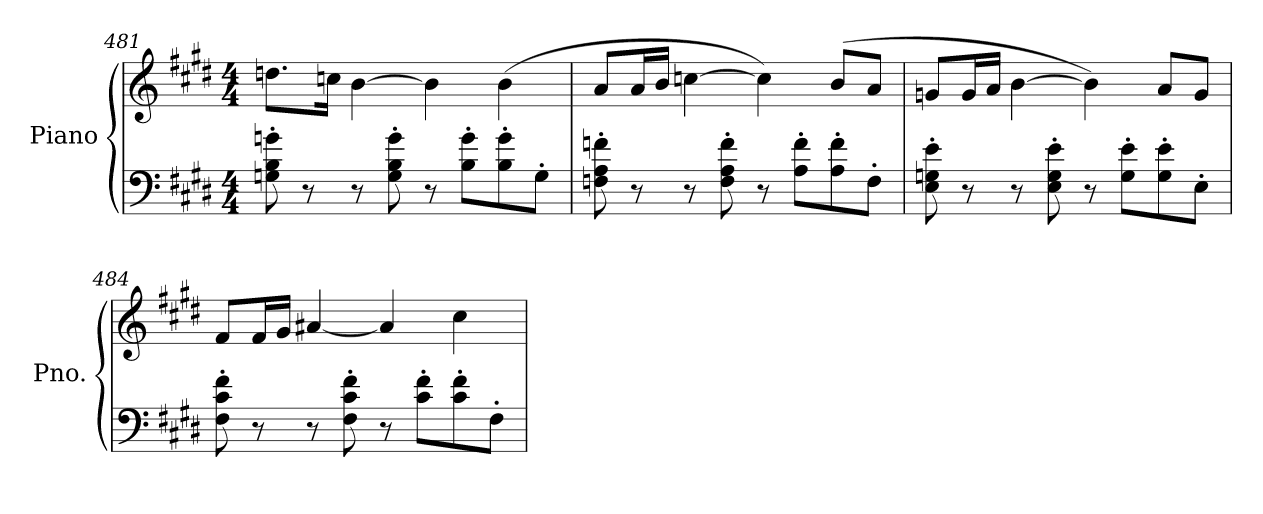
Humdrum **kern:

**kern	**kern
*part1	*part1
*staff2	*staff1
*I"Piano	*
*I'Pno.	*
*clefF4	*clefG2
*k[f#c#g#d#]	*k[f#c#g#d#]
*M4/4	*M4/4
=481	=481
8Gn\' 8B\' 8gn\'	8.ddn\L
8r	.
.	16ccn\Jk
8r	[4b\
8G\' 8B\' 8g\'	.
8r	4b\]
8B\' 8g\'L	.
8B\' 8g\'	(4b\
8G'\J	.
!!LO:LB:g=z
=482	=482
8Fn\' 8A\' 8fn\'	8a/L
8r	16a/L
.	16b/JJ
8r	[4ccn\
8F\' 8A\' 8f\'	.
8r	4cc\])
8A\' 8f\'L	.
8A\' 8f\'	(8b/L
8F'\J	8a/J
=483	=483
8E\' 8Gn\' 8e\'	8gn/L
8r	16g/L
.	16a/JJ
8r	[4b\
8E\' 8G\' 8e\'	.
8r	4b\])
8G\' 8e\'L	.
8G\' 8e\'	8a/L
8E'\J	8g/J
=484	=484
8F#\' 8c#\' 8f#\'	8f#/L
8r	16f#/L
.	16g#/JJ
8r	[4a#X/
8F#\' 8c#\' 8f#\'	.
8r	4a#/]
8c#\' 8f#\'L	.
8c#\' 8f#\'	4cc#\
8F#'\J	.
=	=
*-	*-
